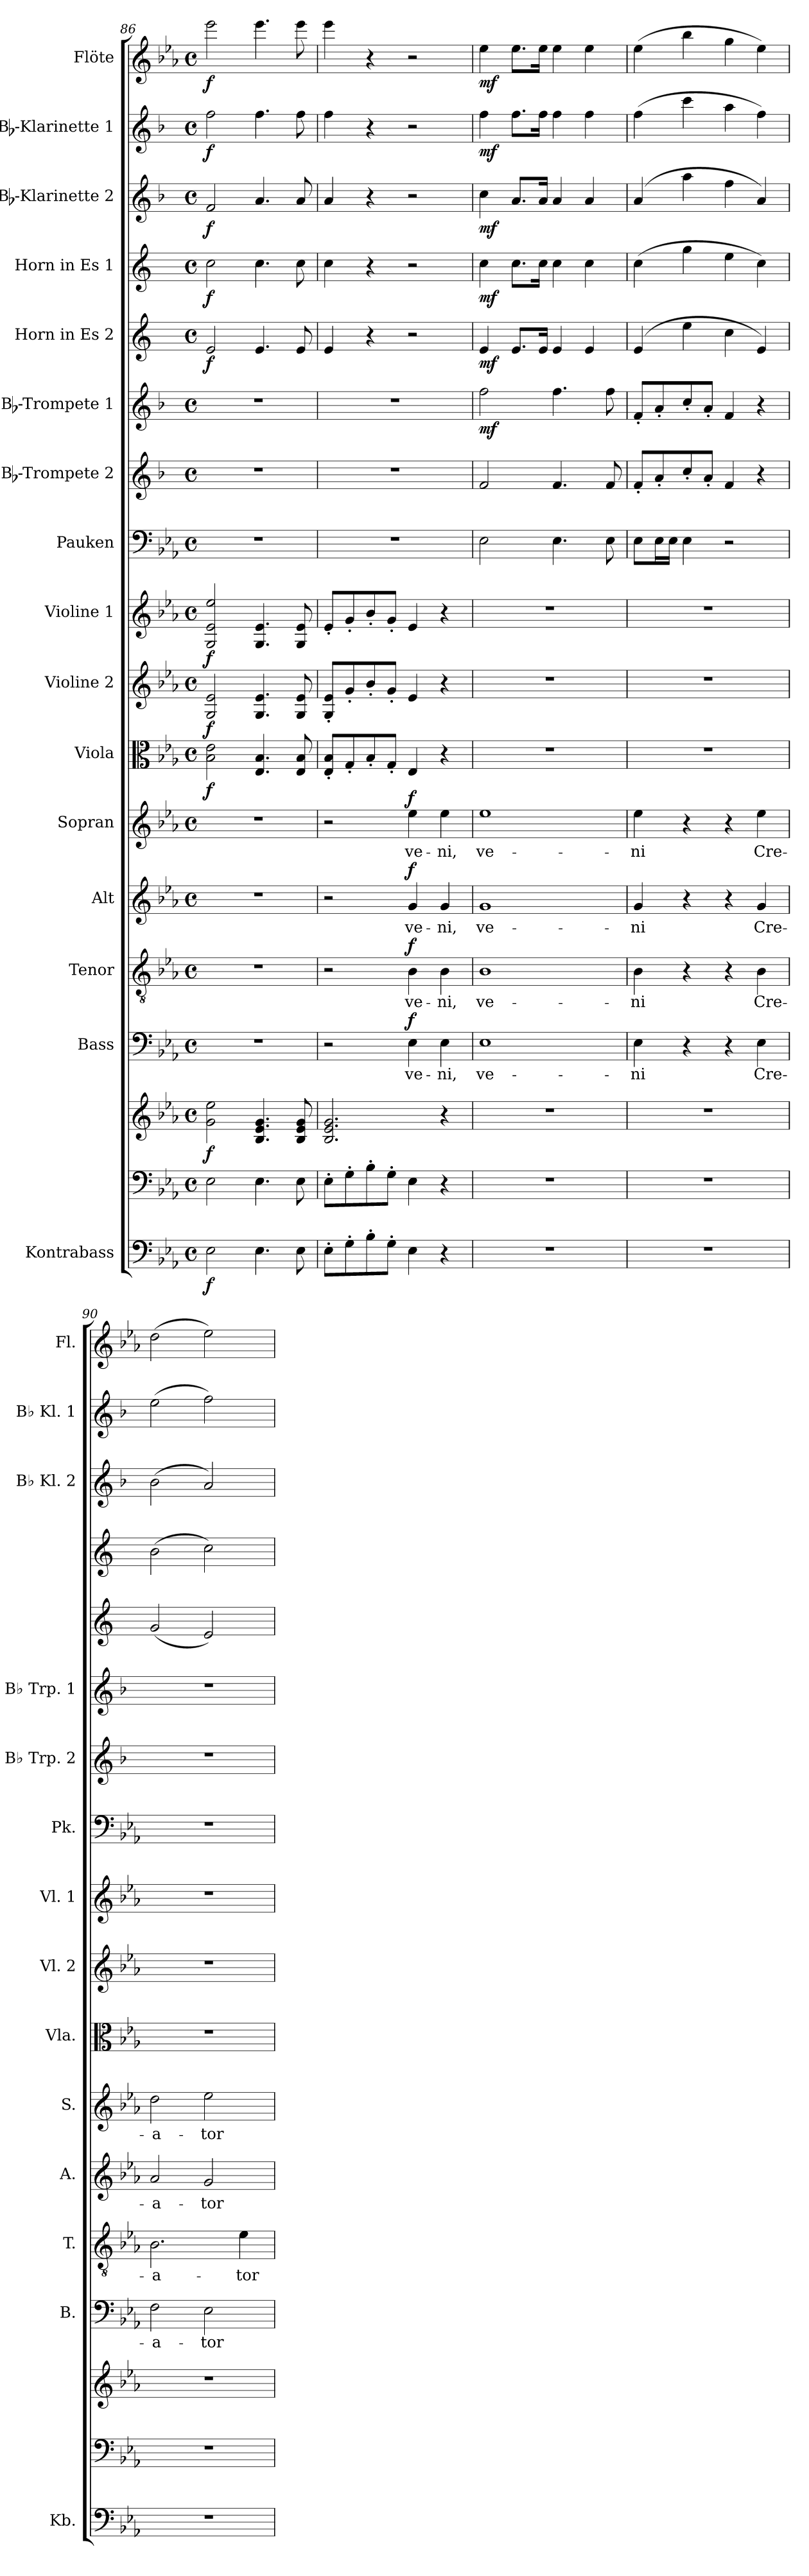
**kern	**dynam	**kern	**kern	**dynam	**kern	**text	**dynam	**kern	**text	**dynam	**kern	**text	**dynam	**kern	**text	**dynam	**kern	**dynam	**kern	**dynam	**kern	**dynam	**kern	**kern	**kern	**dynam	**kern	**dynam	**kern	**dynam	**kern	**dynam	**kern	**dynam	**kern	**dynam
*part17	*part17	*part16	*part16	*part16	*part15	*part15	*part15	*part14	*part14	*part14	*part13	*part13	*part13	*part12	*part12	*part12	*part11	*part11	*part10	*part10	*part9	*part9	*part8	*part7	*part6	*part6	*part5	*part5	*part4	*part4	*part3	*part3	*part2	*part2	*part1	*part1
*staff18	*staff18	*staff17	*staff16	*staff16/17	*staff15	*staff15	*staff15	*staff14	*staff14	*staff14	*staff13	*staff13	*staff13	*staff12	*staff12	*staff12	*staff11	*staff11	*staff10	*staff10	*staff9	*staff9	*staff8	*staff7	*staff6	*staff6	*staff5	*staff5	*staff4	*staff4	*staff3	*staff3	*staff2	*staff2	*staff1	*staff1
*I"Kontrabass	*	*	*	*	*I"Bass	*	*	*I"Tenor	*	*	*I"Alt	*	*	*I"Sopran	*	*	*I"Viola	*	*I"Violine 2	*	*I"Violine 1	*	*I"Pauken	*I"Bb-Trompete 2	*I"Bb-Trompete 1	*	*I"Horn in Es 2	*	*I"Horn in Es 1	*	*I"Bb-Klarinette 2	*	*I"Bb-Klarinette 1	*	*I"Flöte	*
*I'Kb.	*	*	*	*	*I'B.	*	*	*I'T.	*	*	*I'A.	*	*	*I'S.	*	*	*I'Vla.	*	*I'Vl. 2	*	*I'Vl. 1	*	*I'Pk.	*I'Bb Trp. 2	*I'Bb Trp. 1	*	*	*	*	*	*I'Bb Kl. 2	*	*I'Bb Kl. 1	*	*I'Fl.	*
*clefF4	*	*clefF4	*clefG2	*	*clefF4	*	*	*clefGv2	*	*	*clefG2	*	*	*clefG2	*	*	*clefC3	*	*clefG2	*	*clefG2	*	*clefF4	*clefG2	*clefG2	*	*clefG2	*	*clefG2	*	*clefG2	*	*clefG2	*	*clefG2	*
*ITrd7c12	*	*	*	*	*	*	*	*	*	*	*	*	*	*	*	*	*	*	*	*	*	*	*	*ITrd1c2	*ITrd1c2	*	*ITrd5c9	*	*ITrd5c9	*	*ITrd1c2	*	*ITrd1c2	*	*	*
*k[b-e-a-]	*	*k[b-e-a-]	*k[b-e-a-]	*	*k[b-e-a-]	*	*	*k[b-e-a-]	*	*	*k[b-e-a-]	*	*	*k[b-e-a-]	*	*	*k[b-e-a-]	*	*k[b-e-a-]	*	*k[b-e-a-]	*	*k[b-e-a-]	*k[b-e-a-]	*k[b-e-a-]	*	*k[b-e-a-]	*	*k[b-e-a-]	*	*k[b-e-a-]	*	*k[b-e-a-]	*	*k[b-e-a-]	*
*E-:	*	*E-:	*E-:	*	*E-:	*	*	*E-:	*	*	*E-:	*	*	*E-:	*	*	*E-:	*	*E-:	*	*E-:	*	*E-:	*E-:	*E-:	*	*E-:	*	*E-:	*	*E-:	*	*E-:	*	*E-:	*
*M4/4	*	*M4/4	*M4/4	*	*M4/4	*	*	*M4/4	*	*	*M4/4	*	*	*M4/4	*	*	*M4/4	*	*M4/4	*	*M4/4	*	*M4/4	*M4/4	*M4/4	*	*M4/4	*	*M4/4	*	*M4/4	*	*M4/4	*	*M4/4	*
*met(c)	*	*met(c)	*met(c)	*	*met(c)	*	*	*met(c)	*	*	*met(c)	*	*	*met(c)	*	*	*met(c)	*	*met(c)	*	*met(c)	*	*met(c)	*met(c)	*met(c)	*	*met(c)	*	*met(c)	*	*met(c)	*	*met(c)	*	*met(c)	*
=86	=86	=86	=86	=86	=86	=86	=86	=86	=86	=86	=86	=86	=86	=86	=86	=86	=86	=86	=86	=86	=86	=86	=86	=86	=86	=86	=86	=86	=86	=86	=86	=86	=86	=86	=86	=86
!	!LO:DY:b	!	!	!LO:DY:b	!	!	!	!	!	!	!	!	!	!	!	!	!	!LO:DY:b	!	!LO:DY:b	!	!LO:DY:b	!	!	!	!	!	!LO:DY:b	!	!LO:DY:b	!	!LO:DY:b	!	!LO:DY:b	!	!LO:DY:b
2EE-\	f	2E-\	2g\ 2ee-\	f	1r	.	.	1r	.	.	1r	.	.	1r	.	.	2B-\ 2e-\	f	2G/ 2e-/	f	2G/ 2e-/ 2ee-/	f	1r	1r	1r	.	2G/	f	2e-\	f	2e-/	f	2ee-\	f	2eee-\	f
4.EE-\	.	4.E-\	4.B-/ 4.e-/ 4.g/	.	.	.	.	.	.	.	.	.	.	.	.	.	4.E-/ 4.B-/	.	4.G/ 4.e-/	.	4.G/ 4.e-/	.	.	.	.	.	4.G/	.	4.e-\	.	4.g/	.	4.ee-\	.	4.eee-\	.
8EE-\	.	8E-\	8B-/ 8e-/ 8g/	.	.	.	.	.	.	.	.	.	.	.	.	.	8E-/ 8B-/	.	8G/ 8e-/	.	8G/ 8e-/	.	.	.	.	.	8G/	.	8e-\	.	8g/	.	8ee-\	.	8eee-\	.
!!LO:PB:g=z
=87	=87	=87	=87	=87	=87	=87	=87	=87	=87	=87	=87	=87	=87	=87	=87	=87	=87	=87	=87	=87	=87	=87	=87	=87	=87	=87	=87	=87	=87	=87	=87	=87	=87	=87	=87	=87
8EE-'>\L	.	8E-'>\L	2.B-/ 2.e-/ 2.g/	.	2r	.	.	2r	.	.	2r	.	.	2r	.	.	8E-/'< 8B-/'<L	.	8G/'< 8e-/'<L	.	8e-'</L	.	1r	1r	1r	.	4G/	.	4e-\	.	4g/	.	4ee-\	.	4eee-\	.
8GG'>\	.	8G'>\	.	.	.	.	.	.	.	.	.	.	.	.	.	.	8G'</	.	8g'</	.	8g'</	.	.	.	.	.	.	.	.	.	.	.	.	.	.	.
8BB-'>\	.	8B-'>\	.	.	.	.	.	.	.	.	.	.	.	.	.	.	8B-'</	.	8b-'</	.	8b-'</	.	.	.	.	.	4r	.	4r	.	4r	.	4r	.	4r	.
8GG'>\J	.	8G'>\J	.	.	.	.	.	.	.	.	.	.	.	.	.	.	8G'</J	.	8g'</J	.	8g'</J	.	.	.	.	.	.	.	.	.	.	.	.	.	.	.
!	!	!	!	!	!	!LO:LY:b	!LO:DY:a	!	!LO:LY:b	!LO:DY:a	!	!LO:LY:b	!LO:DY:a	!	!LO:LY:b	!LO:DY:a	!	!	!	!	!	!	!	!	!	!	!	!	!	!	!	!	!	!	!	!
4EE-\	.	4E-\	.	.	4E-\	ve-	f	4B-\	ve-	f	4g/	ve-	f	4ee-\	ve-	f	4E-/	.	4e-/	.	4e-/	.	.	.	.	.	2r	.	2r	.	2r	.	2r	.	2r	.
!	!	!	!	!	!	!LO:LY:b	!	!	!LO:LY:b	!	!	!LO:LY:b	!	!	!LO:LY:b	!	!	!	!	!	!	!	!	!	!	!	!	!	!	!	!	!	!	!	!	!
4r	.	4r	4r	.	4E-\	-ni,	.	4B-\	-ni,	.	4g/	-ni,	.	4ee-\	-ni,	.	4r	.	4r	.	4r	.	.	.	.	.	.	.	.	.	.	.	.	.	.	.
!!LO:PB:g=z
=88	=88	=88	=88	=88	=88	=88	=88	=88	=88	=88	=88	=88	=88	=88	=88	=88	=88	=88	=88	=88	=88	=88	=88	=88	=88	=88	=88	=88	=88	=88	=88	=88	=88	=88	=88	=88
!	!	!	!	!	!	!LO:LY:b	!	!	!LO:LY:b	!	!	!LO:LY:b	!	!	!LO:LY:b	!	!	!	!	!	!	!	!	!	!	!LO:DY:b	!	!LO:DY:b	!	!LO:DY:b	!	!LO:DY:b	!	!LO:DY:b	!	!LO:DY:b
1r	.	1r	1r	.	1E-	ve-	.	1B-	ve-	.	1g	ve-	.	1ee-	ve-	.	1r	.	1r	.	1r	.	2E-\	2e-/	2ee-\	mf	4G/	mf	4e-\	mf	4b-\	mf	4ee-\	mf	4ee-\	mf
.	.	.	.	.	.	.	.	.	.	.	.	.	.	.	.	.	.	.	.	.	.	.	.	.	.	.	8.G/L	.	8.e-\L	.	8.g/L	.	8.ee-\L	.	8.ee-\L	.
.	.	.	.	.	.	.	.	.	.	.	.	.	.	.	.	.	.	.	.	.	.	.	.	.	.	.	16G/Jk	.	16e-\Jk	.	16g/Jk	.	16ee-\Jk	.	16ee-\Jk	.
.	.	.	.	.	.	.	.	.	.	.	.	.	.	.	.	.	.	.	.	.	.	.	4.E-\	4.e-/	4.ee-\	.	4G/	.	4e-\	.	4g/	.	4ee-\	.	4ee-\	.
.	.	.	.	.	.	.	.	.	.	.	.	.	.	.	.	.	.	.	.	.	.	.	.	.	.	.	4G/	.	4e-\	.	4g/	.	4ee-\	.	4ee-\	.
.	.	.	.	.	.	.	.	.	.	.	.	.	.	.	.	.	.	.	.	.	.	.	8E-\	8e-/	8ee-\	.	.	.	.	.	.	.	.	.	.	.
=89	=89	=89	=89	=89	=89	=89	=89	=89	=89	=89	=89	=89	=89	=89	=89	=89	=89	=89	=89	=89	=89	=89	=89	=89	=89	=89	=89	=89	=89	=89	=89	=89	=89	=89	=89	=89
!	!	!	!	!	!	!LO:LY:b	!	!	!LO:LY:b	!	!	!LO:LY:b	!	!	!LO:LY:b	!	!	!	!	!	!	!	!	!	!	!	!	!	!	!	!	!	!	!	!	!
1r	.	1r	1r	.	4E-\	-ni	.	4B-\	-ni	.	4g/	-ni	.	4ee-\	-ni	.	1r	.	1r	.	1r	.	8E-\L	8e-'</L	8e-'</L	.	(>4G/	.	(>4e-\	.	(4g/	.	(>4ee-\	.	(>4ee-\	.
.	.	.	.	.	.	.	.	.	.	.	.	.	.	.	.	.	.	.	.	.	.	.	16E-\L	8g'</	8g'</	.	.	.	.	.	.	.	.	.	.	.
.	.	.	.	.	.	.	.	.	.	.	.	.	.	.	.	.	.	.	.	.	.	.	16E-\JJ	.	.	.	.	.	.	.	.	.	.	.	.	.
.	.	.	.	.	4r	.	.	4r	.	.	4r	.	.	4r	.	.	.	.	.	.	.	.	4E-\	8b-'</	8b-'</	.	4g\	.	4b-\	.	4gg\	.	4bb-\	.	4bb-\	.
.	.	.	.	.	.	.	.	.	.	.	.	.	.	.	.	.	.	.	.	.	.	.	.	8g'</J	8g'</J	.	.	.	.	.	.	.	.	.	.	.
.	.	.	.	.	4r	.	.	4r	.	.	4r	.	.	4r	.	.	.	.	.	.	.	.	2r	4e-/	4e-/	.	4e-\	.	4g\	.	4ee-\	.	4gg\	.	4gg\	.
!	!	!	!	!	!	!LO:LY:b	!	!	!LO:LY:b	!	!	!LO:LY:b	!	!	!LO:LY:b	!	!	!	!	!	!	!	!	!	!	!	!	!	!	!	!	!	!	!	!	!
.	.	.	.	.	4E-\	Cre-	.	4B-\	Cre-	.	4g/	Cre-	.	4ee-\	Cre-	.	.	.	.	.	.	.	.	4r	4r	.	4G/)	.	4e-\)	.	4g/)	.	4ee-\)	.	4ee-\)	.
=90	=90	=90	=90	=90	=90	=90	=90	=90	=90	=90	=90	=90	=90	=90	=90	=90	=90	=90	=90	=90	=90	=90	=90	=90	=90	=90	=90	=90	=90	=90	=90	=90	=90	=90	=90	=90
!	!	!	!	!	!	!LO:LY:b	!	!	!LO:LY:b	!	!	!LO:LY:b	!	!	!LO:LY:b	!	!	!	!	!	!	!	!	!	!	!	!	!	!	!	!	!	!	!	!	!
1r	.	1r	1r	.	2F\	-a-	.	2.B-\	-a-	.	2a-/	-a-	.	2dd\	-a-	.	1r	.	1r	.	1r	.	1r	1r	1r	.	(<2B-/	.	(>2d\	.	(>2a-\	.	(>2dd\	.	(>2dd\	.
!	!	!	!	!	!	!LO:LY:b	!	!	!	!	!	!LO:LY:b	!	!	!LO:LY:b	!	!	!	!	!	!	!	!	!	!	!	!	!	!	!	!	!	!	!	!	!
.	.	.	.	.	2E-\	-tor	.	.	.	.	2g/	-tor	.	2ee-\	-tor	.	.	.	.	.	.	.	.	.	.	.	2G/)	.	2e-\)	.	2g/)	.	2ee-\)	.	2ee-\)	.
!	!	!	!	!	!	!	!	!	!LO:LY:b	!	!	!	!	!	!	!	!	!	!	!	!	!	!	!	!	!	!	!	!	!	!	!	!	!	!	!
.	.	.	.	.	.	.	.	4e-\	-tor	.	.	.	.	.	.	.	.	.	.	.	.	.	.	.	.	.	.	.	.	.	.	.	.	.	.	.
=	=	=	=	=	=	=	=	=	=	=	=	=	=	=	=	=	=	=	=	=	=	=	=	=	=	=	=	=	=	=	=	=	=	=	=	=
*-	*-	*-	*-	*-	*-	*-	*-	*-	*-	*-	*-	*-	*-	*-	*-	*-	*-	*-	*-	*-	*-	*-	*-	*-	*-	*-	*-	*-	*-	*-	*-	*-	*-	*-	*-	*-
